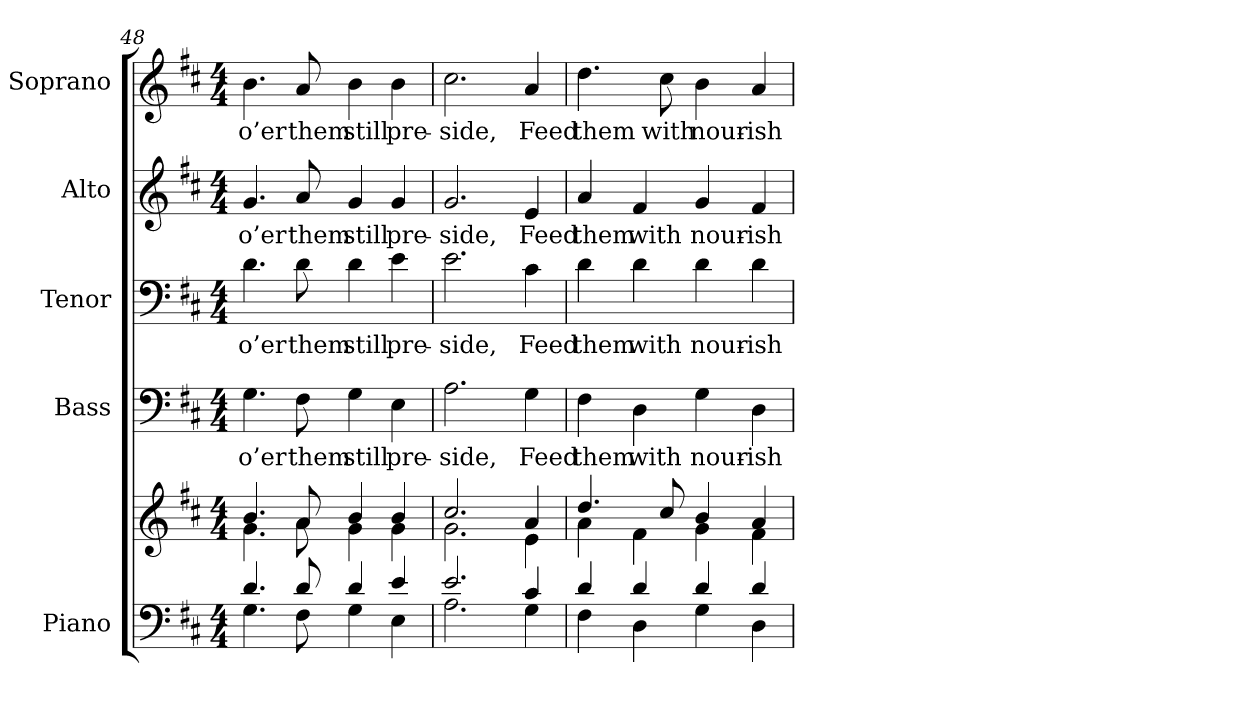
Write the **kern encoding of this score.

**kern	**kern	**kern	**text	**kern	**text	**kern	**text	**kern	**text
*part5	*part5	*part4	*part4	*part3	*part3	*part2	*part2	*part1	*part1
*staff6	*staff5	*staff4	*staff4	*staff3	*staff3	*staff2	*staff2	*staff1	*staff1
*I"Piano	*	*I"Bass	*	*I"Tenor	*	*I"Alto	*	*I"Soprano	*
*I'Pno.	*	*I'B.	*	*I'T.	*	*I'A.	*	*I'S.	*
*clefF4	*clefG2	*clefF4	*	*clefF4	*	*clefG2	*	*clefG2	*
*k[f#c#]	*k[f#c#]	*k[f#c#]	*	*k[f#c#]	*	*k[f#c#]	*	*k[f#c#]	*
*D:	*D:	*D:	*	*D:	*	*D:	*	*D:	*
*M4/4	*M4/4	*M4/4	*	*M4/4	*	*M4/4	*	*M4/4	*
=48	=48	=48	=48	=48	=48	=48	=48	=48	=48
*^	*^	*	*	*	*	*	*	*	*
!	!	!	!	!	!LO:LY:b:color=#000000	!	!	!	!	!	!
!	!	!	!	!	!	!	!LO:LY:b:color=#000000	!	!	!	!
!	!	!	!	!	!	!	!	!	!LO:LY:b:color=#000000	!	!
!	!	!	!	!	!	!	!	!	!	!	!LO:LY:b:color=#000000
4.di/	4.Gi\	4.bi/	4.gi\	4.Gi\	o’er	4.di\	o’er	4.gi/	o’er	4.bi\	o’er
!	!	!	!	!	!LO:LY:b:color=#000000	!	!	!	!	!	!
!	!	!	!	!	!	!	!LO:LY:b:color=#000000	!	!	!	!
!	!	!	!	!	!	!	!	!	!LO:LY:b:color=#000000	!	!
!	!	!	!	!	!	!	!	!	!	!	!LO:LY:b:color=#000000
8di/	8F#i\	8ai/	8ai\	8F#i\	them	8di\	them	8ai/	them	8ai/	them
!	!	!	!	!	!LO:LY:b:color=#000000	!	!	!	!	!	!
!	!	!	!	!	!	!	!LO:LY:b:color=#000000	!	!	!	!
!	!	!	!	!	!	!	!	!	!LO:LY:b:color=#000000	!	!
!	!	!	!	!	!	!	!	!	!	!	!LO:LY:b:color=#000000
4di/	4Gi\	4bi/	4gi\	4Gi\	still	4di\	still	4gi/	still	4bi\	still
!	!	!	!	!	!LO:LY:b:color=#000000	!	!	!	!	!	!
!	!	!	!	!	!	!	!LO:LY:b:color=#000000	!	!	!	!
!	!	!	!	!	!	!	!	!	!LO:LY:b:color=#000000	!	!
!	!	!	!	!	!	!	!	!	!	!	!LO:LY:b:color=#000000
4ei/	4Ei\	4bi/	4gi\	4Ei\	pre-	4ei\	pre-	4gi/	pre-	4bi\	pre-
!!LO:PB:g=z
=49	=49	=49	=49	=49	=49	=49	=49	=49	=49	=49	=49
!	!	!	!	!	!LO:LY:b:color=#000000	!	!	!	!	!	!
!	!	!	!	!	!	!	!LO:LY:b:color=#000000	!	!	!	!
!	!	!	!	!	!	!	!	!	!LO:LY:b:color=#000000	!	!
!	!	!	!	!	!	!	!	!	!	!	!LO:LY:b:color=#000000
2.ei/	2.Ai\	2.cc#i/	2.gi\	2.Ai\	-side,	2.ei\	-side,	2.gi/	-side,	2.cc#i\	-side,
!	!	!	!	!	!LO:LY:b:color=#000000	!	!	!	!	!	!
!	!	!	!	!	!	!	!LO:LY:b:color=#000000	!	!	!	!
!	!	!	!	!	!	!	!	!	!LO:LY:b:color=#000000	!	!
!	!	!	!	!	!	!	!	!	!	!	!LO:LY:b:color=#000000
4c#i/	4Gi\	4ai/	4ei\	4Gi\	Feed	4c#i\	Feed	4ei/	Feed	4ai/	Feed
=50	=50	=50	=50	=50	=50	=50	=50	=50	=50	=50	=50
!	!	!	!	!	!LO:LY:b:color=#000000	!	!	!	!	!	!
!	!	!	!	!	!	!	!LO:LY:b:color=#000000	!	!	!	!
!	!	!	!	!	!	!	!	!	!LO:LY:b:color=#000000	!	!
!	!	!	!	!	!	!	!	!	!	!	!LO:LY:b:color=#000000
4di/	4F#i\	4.ddi/	4ai\	4F#i\	them	4di\	them	4ai/	them	4.ddi\	them
!	!	!	!	!	!LO:LY:b:color=#000000	!	!	!	!	!	!
!	!	!	!	!	!	!	!LO:LY:b:color=#000000	!	!	!	!
!	!	!	!	!	!	!	!	!	!LO:LY:b:color=#000000	!	!
4di/	4Di\	.	4f#i\	4Di\	with	4di\	with	4f#i/	with	.	.
!	!	!	!	!	!	!	!	!	!	!	!LO:LY:b:color=#000000
.	.	8cc#i/	.	.	.	.	.	.	.	8cc#i\	with
!	!	!	!	!	!LO:LY:b:color=#000000	!	!	!	!	!	!
!	!	!	!	!	!	!	!LO:LY:b:color=#000000	!	!	!	!
!	!	!	!	!	!	!	!	!	!LO:LY:b:color=#000000	!	!
!	!	!	!	!	!	!	!	!	!	!	!LO:LY:b:color=#000000
4di/	4Gi\	4bi/	4gi\	4Gi\	nour-	4di\	nour-	4gi/	nour-	4bi\	nour-
!	!	!	!	!	!LO:LY:b:color=#000000	!	!	!	!	!	!
!	!	!	!	!	!	!	!LO:LY:b:color=#000000	!	!	!	!
!	!	!	!	!	!	!	!	!	!LO:LY:b:color=#000000	!	!
!	!	!	!	!	!	!	!	!	!	!	!LO:LY:b:color=#000000
4di/	4Di\	4ai/	4f#i\	4Di\	-ish-	4di\	-ish-	4f#i/	-ish-	4ai/	-ish-
*v	*v	*	*	*	*	*	*	*	*	*	*
*	*v	*v	*	*	*	*	*	*	*	*
=	=	=	=	=	=	=	=	=	=
*-	*-	*-	*-	*-	*-	*-	*-	*-	*-
